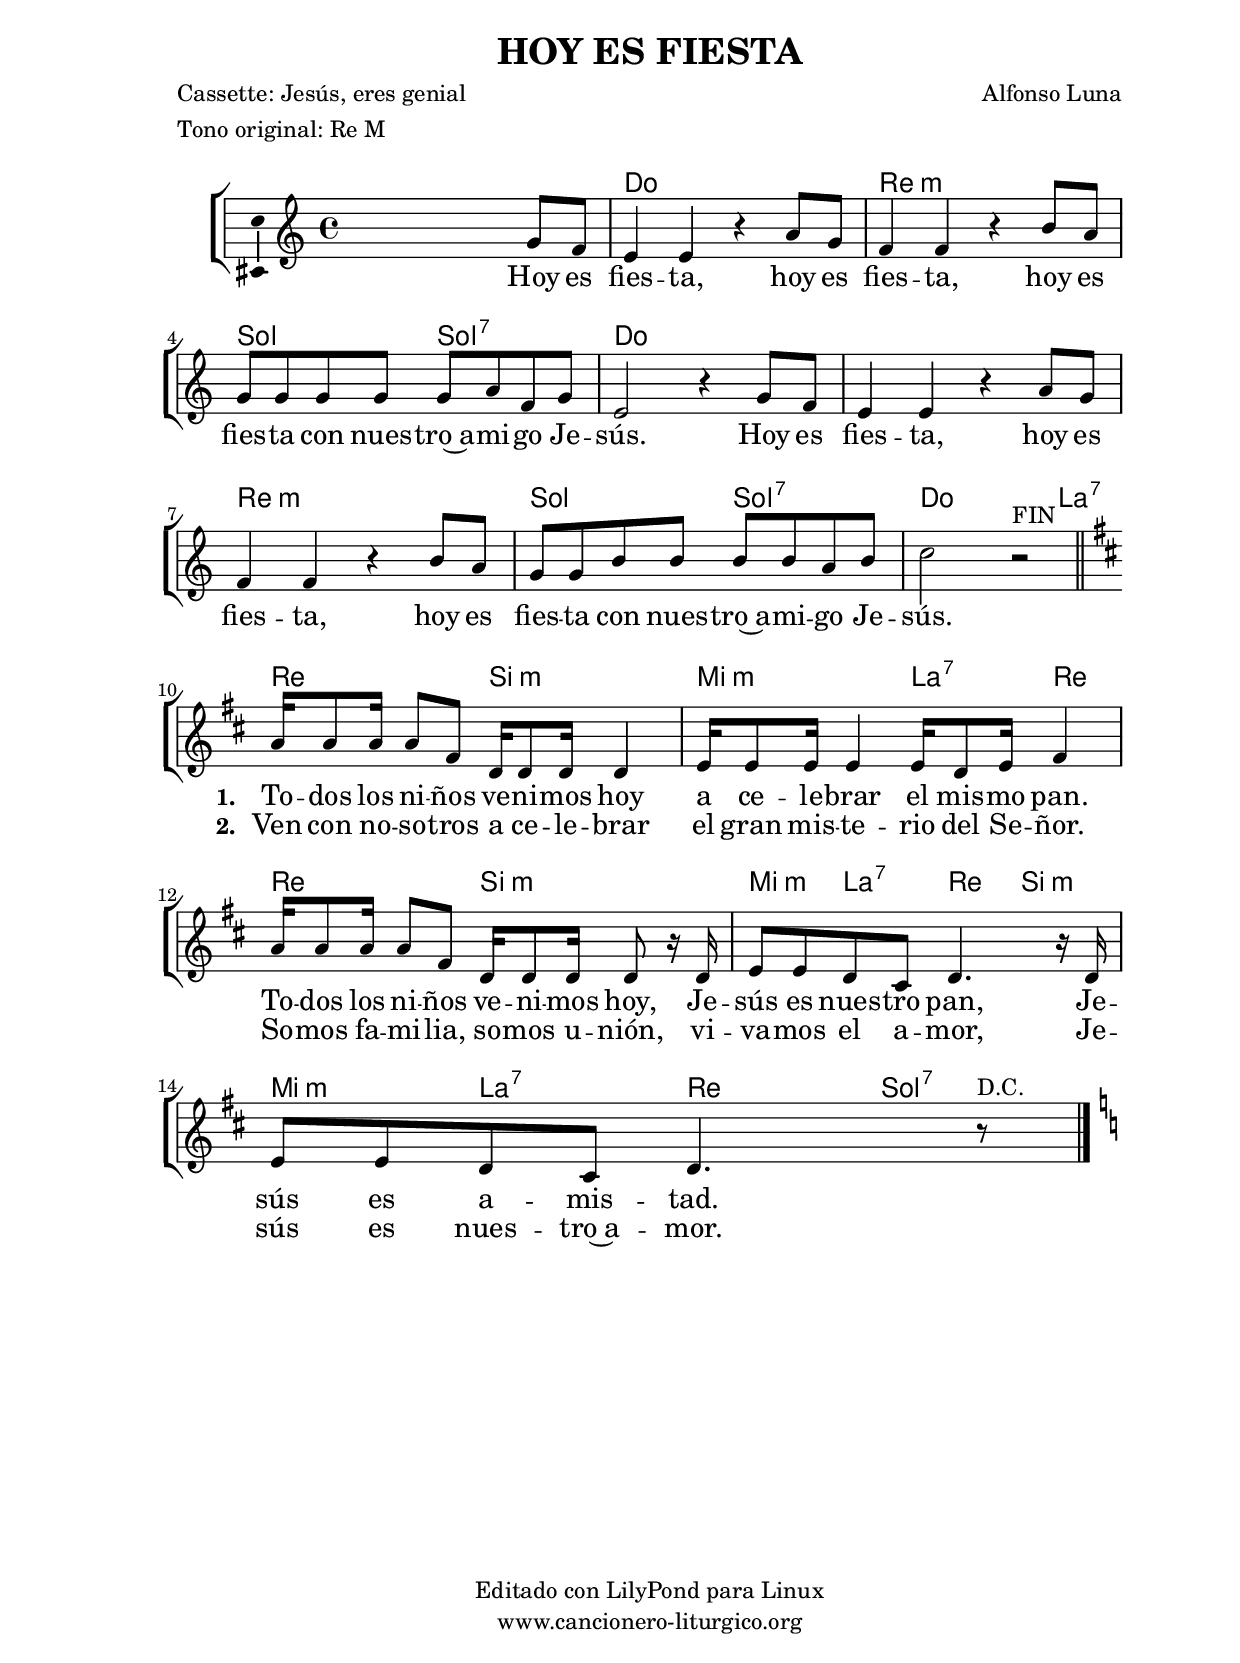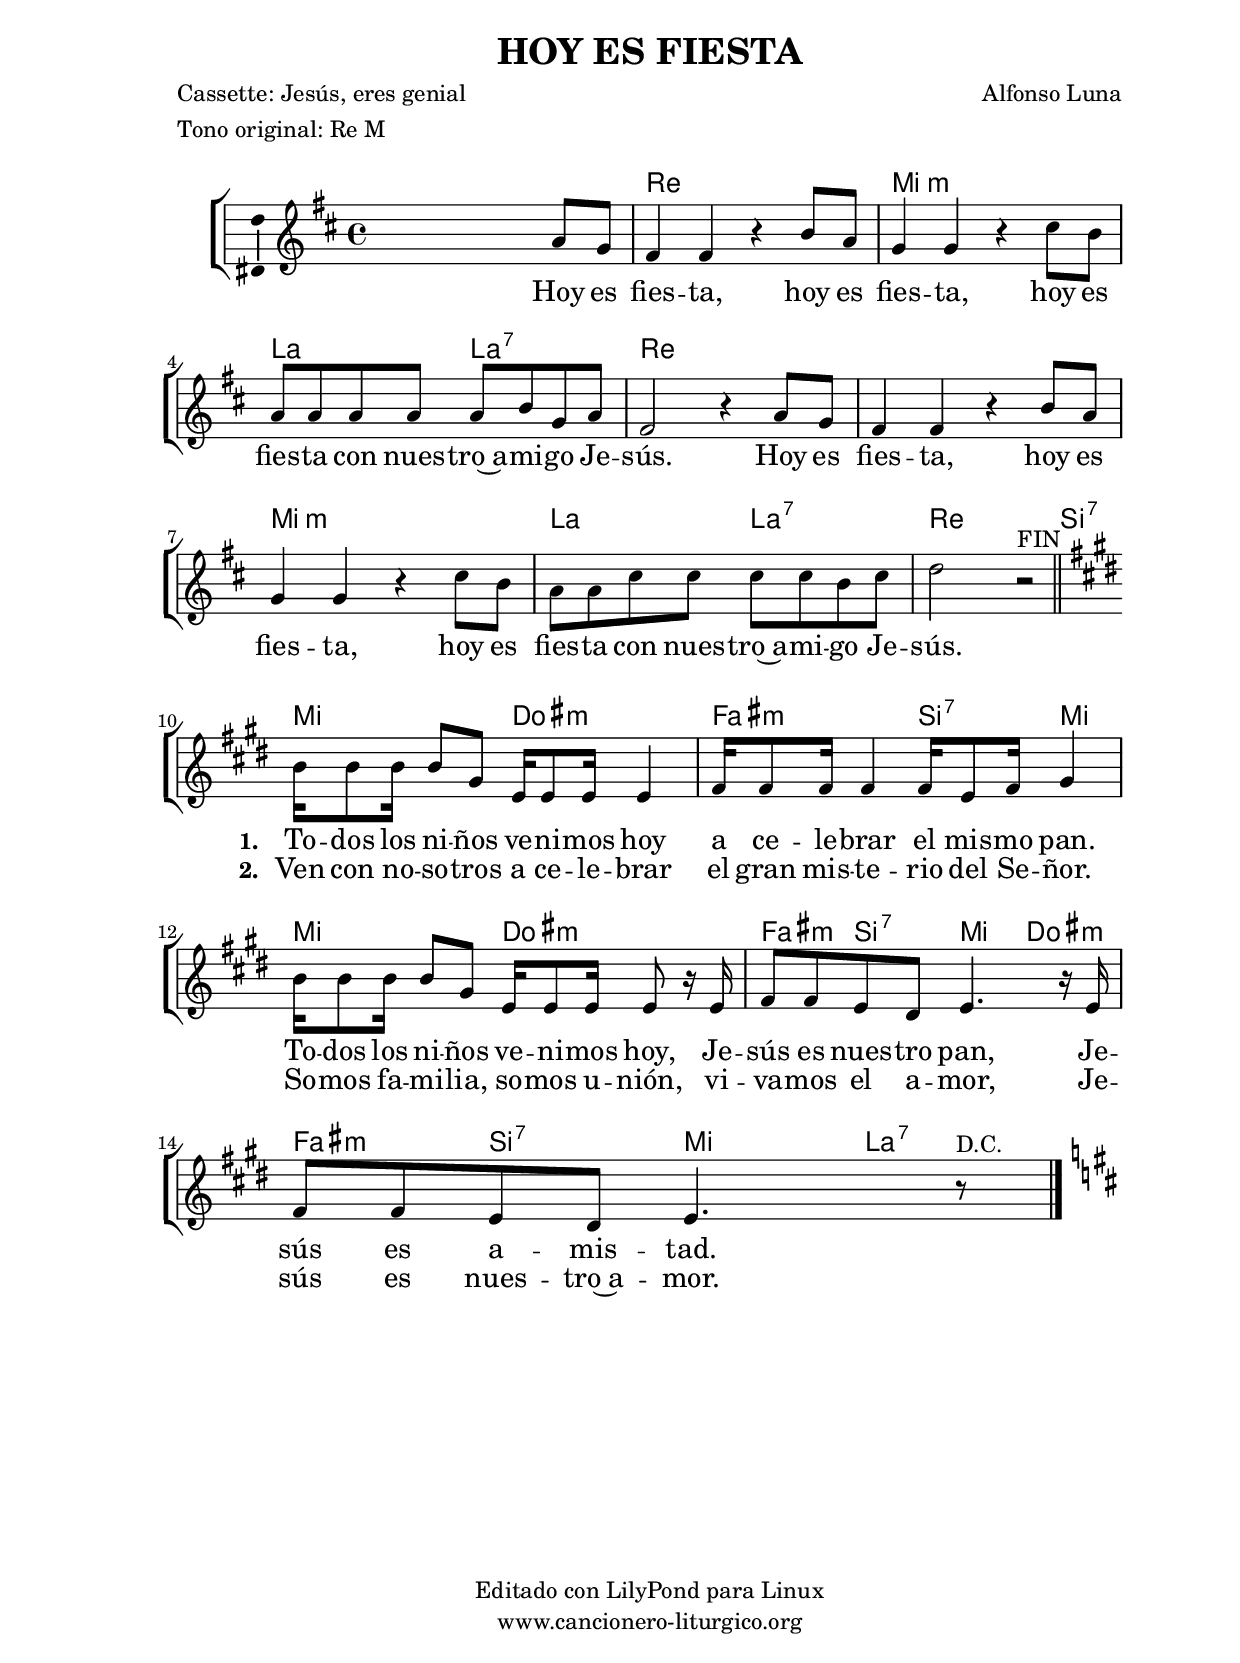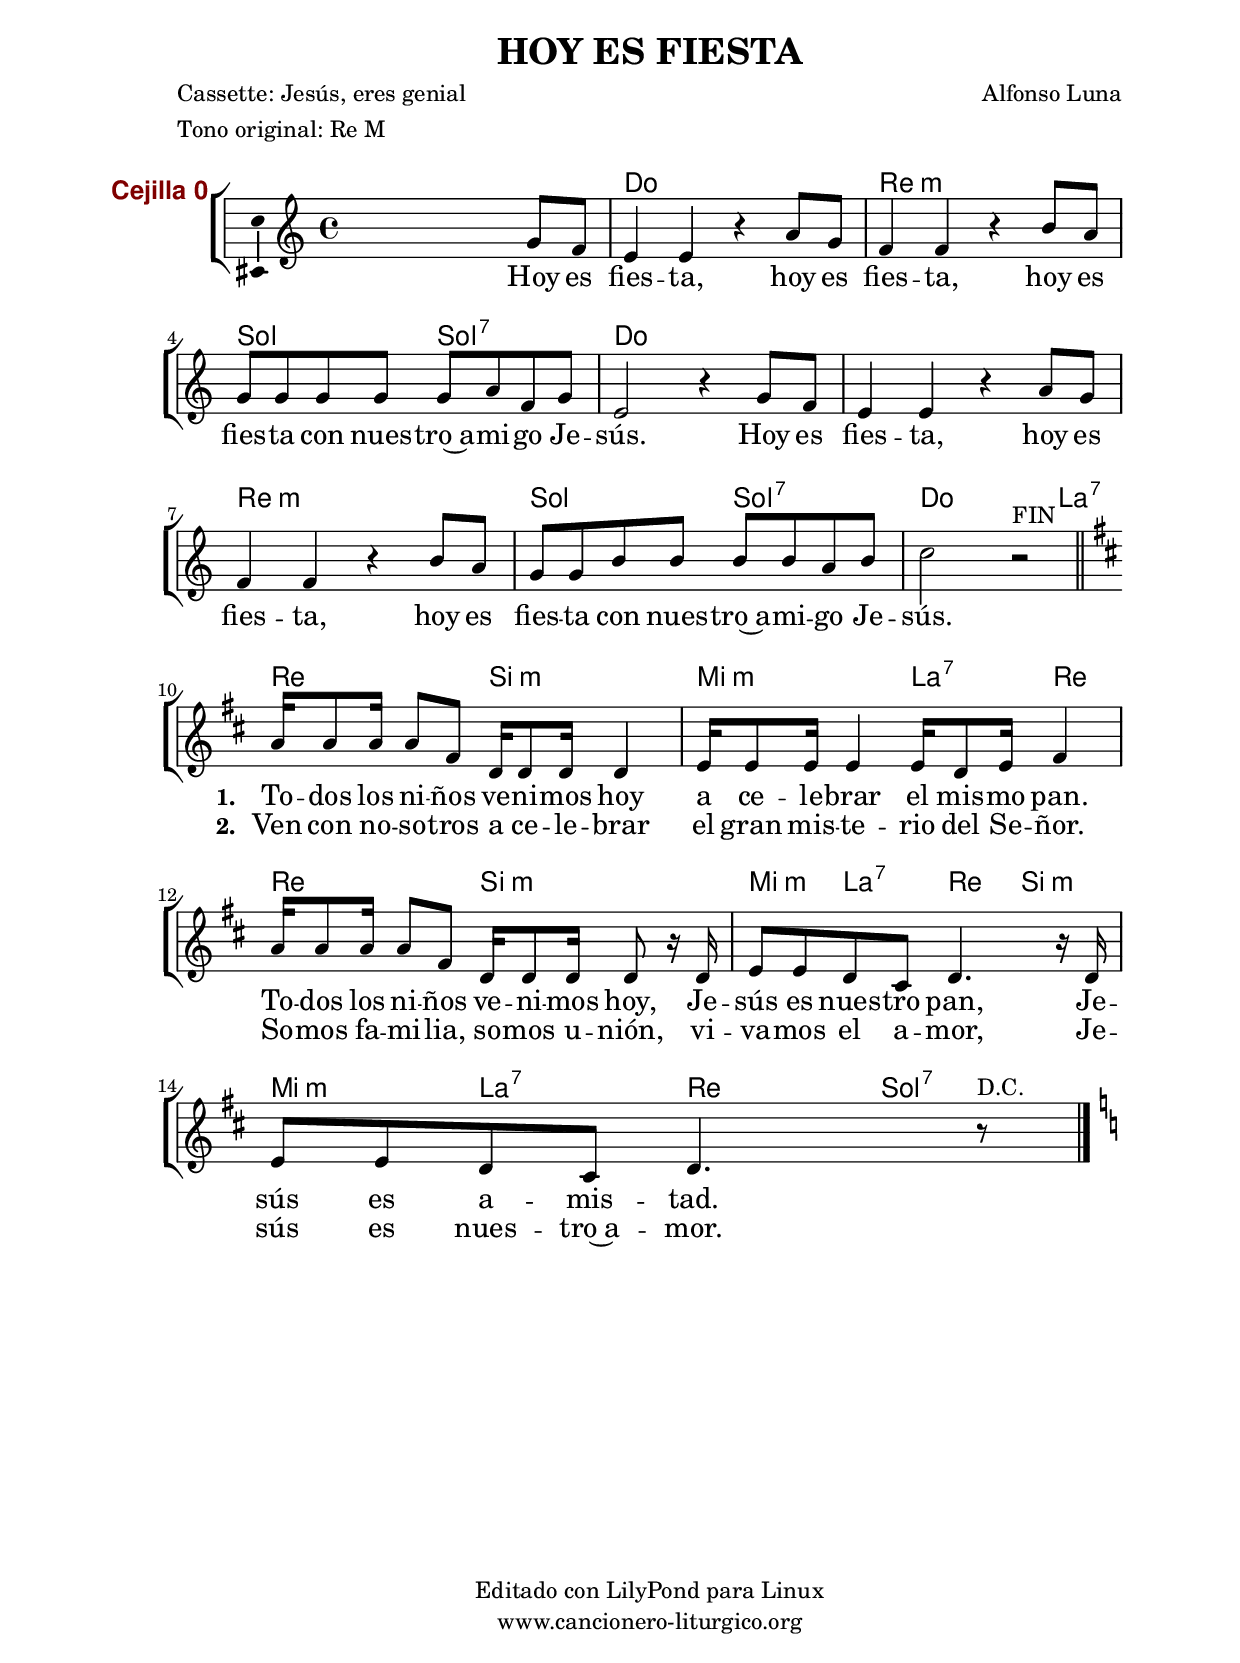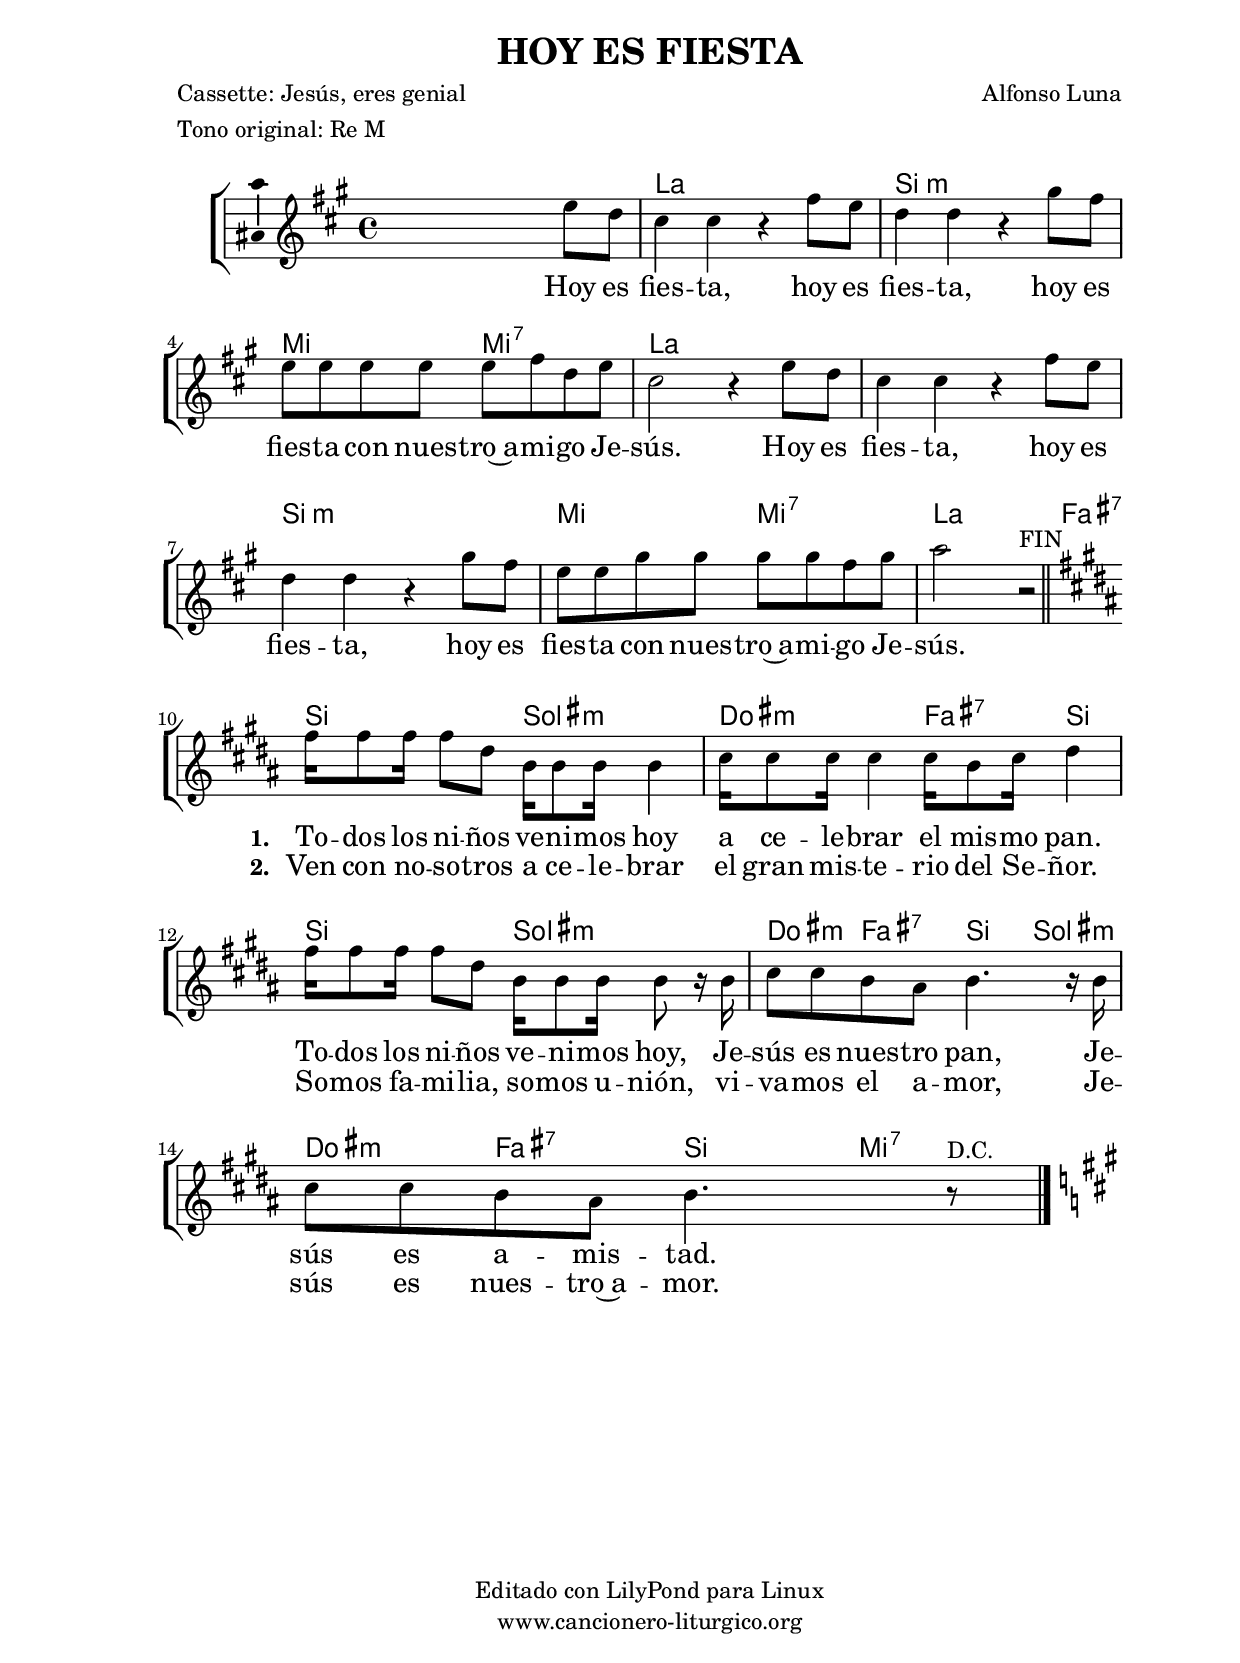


%versión de lilypond para la que se ha escrito esta partitura:
\version "2.16.0"

	%Tamaño papel
	#(set-default-paper-size "a4")
	%Tamaño partitura
	#(set-global-staff-size 20)
	%No responde al pulsar sobre una nota
	#(ly:set-option 'point-and-click #f)

%parámetros del encabezamiento:
\header {
	title = "HOY ES FIESTA"
	subtitle = ""
	composer = "Alfonso Luna"
	poet = "Cassette: Jesús, eres genial"
	meter = "Tono original: Re M"
	arranger = ""
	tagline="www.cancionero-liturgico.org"
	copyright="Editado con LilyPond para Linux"
	tiempo = ""
	usos = "Entrada"
	letra = ""
	}

%parámetros asociados al papel:
\paper  {
	oddHeaderMarkup = \markup {\fill-line { \on-the-fly #not-first-page \fromproperty #'header:title \on-the-fly #not-first-page \fromproperty #'header:composer }}
	evenHeaderMarkup = \markup {\fill-line { \fromproperty #'header:composer \fromproperty #'header:title }}
	#(set-paper-size "a4")
	print-page-number = ##f
	first-page-number = 1
	print-first-page-number = ##f
%	head-separation = 3.0 \cm
	top-margin = 2.0 \cm
	bottom-margin = 0.5\cm
%%%	bottom-margin = -0.0\cm
	left-margin = 3.0 \cm
	line-width = 16.0 \cm 
	indent = 8\mm
	interscoreline = 2.\mm
	between-system-space = 15\mm
%	para que las partituras no llenen la hoja:
	ragged-bottom = ##t
%	idem para la última hoja:
	ragged-last-bottom = ##f
%	para que las partituras llenen el ancho del papel:
	ragged-last = ##f
	after-title-space = 2.5 \cm
%page-count=1
%system-count=8

	%Flexible Vertical Spacing
%	markup-markup-spacing =
%	#'((basic-distance . 15) (minimum-distance . 15) (padding . 3))
	markup-system-spacing =
	#'((basic-distance . 15) (minimum-distance . 15) (padding . 3))
	system-system-spacing =
	#'((basic-distance . 15) (minimum-distance . 15) (padding . 3))
	score-system-spacing =
	#'((basic-distance . 15) (minimum-distance . 15) (padding . 5))
%	top-system-spacing = % header
%	#'((basic-distance . 8) (minimum-distance . 0) (padding . 0))
%	top-markup-spacing =
%	#'((basic-distance . 20) (minimum-distance . 20) (padding . 0))
	last-bottom-spacing = % footer
	#'((basic-distance . 5) (minimum-distance . 5) (padding . 0))
%	score-markup-spacing =
%	#'((basic-distance . 16) (minimum-distance . 13) (padding . 0))

	}


%parámetros que afectan a toda la partitura:
global =  {
	%clave de sol (G):
	\clef G
	%armadura:
	\transpose d c
	\key d \major
	\tempo 4=100
	\set Score.tempoHideNote = ##t
	}


acordes = {
	\italianChords
	\chordmode {
	\transpose d c
{

s1
d1 e:m a2 a:7 d1
d1 e:m a2 a:7 d2. b4:7

e2 cis:m
fis:m b4:7 e
e2 cis:m
fis4:m b:7 e cis:m
fis4:m b:7 e4 a4:7

	}
	}
}

melodia = 
	\transpose d c
{
	\relative c''{
	\time 4/4

\key d \major

s2 s4 a8 g
fis4 fis r4 b8 a
g4 g r4 cis8 b
a8 a a a a b g a
fis2 r4 a8 g
fis4 fis r4 b8 a
g4 g r4 cis8 b
a8 a cis cis cis cis b cis
d2 r2^"FIN"

\bar "||"
\break

\key e \major

b16 b8 b16 b8 gis e16 e8 e16 e4
fis16 fis8 fis16 fis4 fis16 e8 fis16 gis4
b16 b8 b16 b8 gis e16 e8 e16 e8 r16 e16
fis8 fis e dis e4. r16 e16
fis8 fis e dis e4. r8 ^"D.C."

\key d \major

\bar "|."
	}
	}


texto = \lyricmode {
Hoy es fies -- ta,
hoy es fies -- ta,
hoy es fies -- ta con nues -- tro~a -- mi -- go Je -- sús.
Hoy es fies -- ta,
hoy es fies -- ta,
hoy es fies -- ta con nues -- tro~a -- mi -- go Je -- sús.

\set stanza = #"1. " To -- dos los ni -- ños ve -- ni -- mos hoy
a ce -- le -- brar el mis -- mo pan.
To -- dos los ni -- ños ve -- ni -- mos hoy,
Je -- sús es nues -- tro pan,
Je -- sús es a -- mis -- tad.

	}

textodos = \lyricmode {
\skip 1 \skip 1 \skip 1 \skip 1 \skip 1 \skip 1 \skip 1 \skip 1
\skip 1 \skip 1 \skip 1 \skip 1 \skip 1 \skip 1 \skip 1 \skip 1
\skip 1 \skip 1 \skip 1 \skip 1 \skip 1 \skip 1 \skip 1 \skip 1
\skip 1 \skip 1 \skip 1 \skip 1 \skip 1 \skip 1 \skip 1 \skip 1
\skip 1 \skip 1 \skip 1 \skip 1 \skip 1 \skip 1

\set stanza = #"2. " Ven con no -- so -- tros a ce -- le -- brar
el gran mis -- te -- rio del Se -- ñor.
So -- mos fa -- mi -- lia, so -- mos u -- nión,
vi -- va -- mos el a -- mor,
Je -- sús es nues -- tro~a -- mor.

	}


acordesStaff = \context ChordNames = acordesStaff <<
	\set chordChanges = ##t
	\acordes
	>>


%%%%%%%%%%%%%%%%%%%%%%%%%%%%%%%%%%% CEJILLA %%%%%%%%%%%%%%%%%%%%%%%%%%%%%%%%%%%
acordescejilla = {
%%%	\override ChordNames.ChordName #'font-size = #-1
%%%	\override ChordNames.ChordName #'font-series = #'bold
	\transpose c c {
		\acordes
		}
	}

acordescejillaStaff = \context ChordNames = acordescejillaStaff <<
	\set Staff.instrumentName = \markup \with-color #darkred \larger \bold \sans "Cejilla 0"
	\set chordChanges = ##t
	\acordescejilla
	>>
%%%%%%%%%%%%%%%%%%%%%%%%%%%%%%%%%%% CEJILLA %%%%%%%%%%%%%%%%%%%%%%%%%%%%%%%%%%%


vozStaff = \context Voice = vozStaff
\with {\consists "Ambitus_engraver"}
<<
%	\set Staff.instrumentName = ""
%	\set Staff.shortInstrumentName = ""
%	\set Staff.midiInstrument = #"clarinet"
%	\set Staff.midiInstrument = #"cello"
%	\set Staff.midiInstrument = #"flute"
	\set Staff.midiInstrument = #"electric guitar (jazz)"
%	\set Staff.midiInstrument = #"english horn"
%	\set Staff.midiInstrument = #"violin"
%	\set Staff.midiInstrument = #"glockenspiel"
	\set Staff.midiMinimumVolume = #0.7
	\set Staff.midiMaximumVolume = #0.9
	\global
	\melodia
	>>

textoStaff = \context Lyrics = textoStaff <<
	\lyricsto vozStaff \texto
	>>

textodosStaff = \context Lyrics = textodosStaff <<
	\lyricsto vozStaff \textodos
	>>

\book {
	\score {
		\context ChoirStaff {
			\override StaffGroup.SystemStartBracket #'collapse-height = #1
			\override Score.SystemStartBar #'collapse-height = #1
			<<
			\acordesStaff
			\vozStaff
			\textoStaff
			\textodosStaff
			>>
			}
		\layout {
	    		\context {
				\Lyrics
				\override LyricText #'font-size = #2
				}
	   		 \context {
				\Score
				\override StaffSymbol #'staff-space = #(magstep +3)
				}
			}
		}
	\score {
		\unfoldRepeats
		\context ChoirStaff {
			<<
			\acordesStaff
			\vozStaff
			>>
			}
		\midi {
	  		\context {
	  			\Score
				tempoWholesPerMinute = #(ly:make-moment 70 4)
				}
			}
		}
	}


%Partitura para guitarra
#(define output-suffix "G")
\book {
	\score {
		\context ChoirStaff {
			\override StaffGroup.SystemStartBracket #'collapse-height = #1
			\override Score.SystemStartBar #'collapse-height = #1
			<<
			\acordescejillaStaff
			\vozStaff
			\textoStaff
			\textodosStaff
			>>
			}
		\layout {
%%%%%%%%%%%%%%%%%%%%%%%%%%%%%%%%%%% CEJILLA %%%%%%%%%%%%%%%%%%%%%%%%%%%%%%%%%%%
			\context {
				\ChordNames \consists Instrument_name_engraver
				}
%%%%%%%%%%%%%%%%%%%%%%%%%%%%%%%%%%% CEJILLA %%%%%%%%%%%%%%%%%%%%%%%%%%%%%%%%%%%
	    		\context {
				\Lyrics
				\override LyricText #'font-size = #2
				}
	   		 \context {
				\Score
				\override StaffSymbol #'staff-space = #(magstep +3)
				}
			}
		}
	}


#(define output-suffix "C")
\book {
	\score {
		\context ChoirStaff {
			\override StaffGroup.SystemStartBracket #'collapse-height = #1
			\override Score.SystemStartBar #'collapse-height = #1
\transpose c d
			<<
			\acordesStaff
			\vozStaff
			\textoStaff
			\textodosStaff
			>>
			}
		\layout {
	    		\context {
				\Lyrics
				\override LyricText #'font-size = #2
				}
	   		 \context {
				\Score
				\override StaffSymbol #'staff-space = #(magstep +3)
				}
			}
		}
	}


#(define output-suffix "S")
\book {
	\score {
		\context ChoirStaff {
			\override StaffGroup.SystemStartBracket #'collapse-height = #1
			\override Score.SystemStartBar #'collapse-height = #1
\transpose c a
			<<
			\acordesStaff
			\vozStaff
			\textoStaff
			\textodosStaff
			>>
			}
		\layout {
	    		\context {
				\Lyrics
				\override LyricText #'font-size = #2
				}
	   		 \context {
				\Score
				\override StaffSymbol #'staff-space = #(magstep +3)
				}
			}
		}
	}


